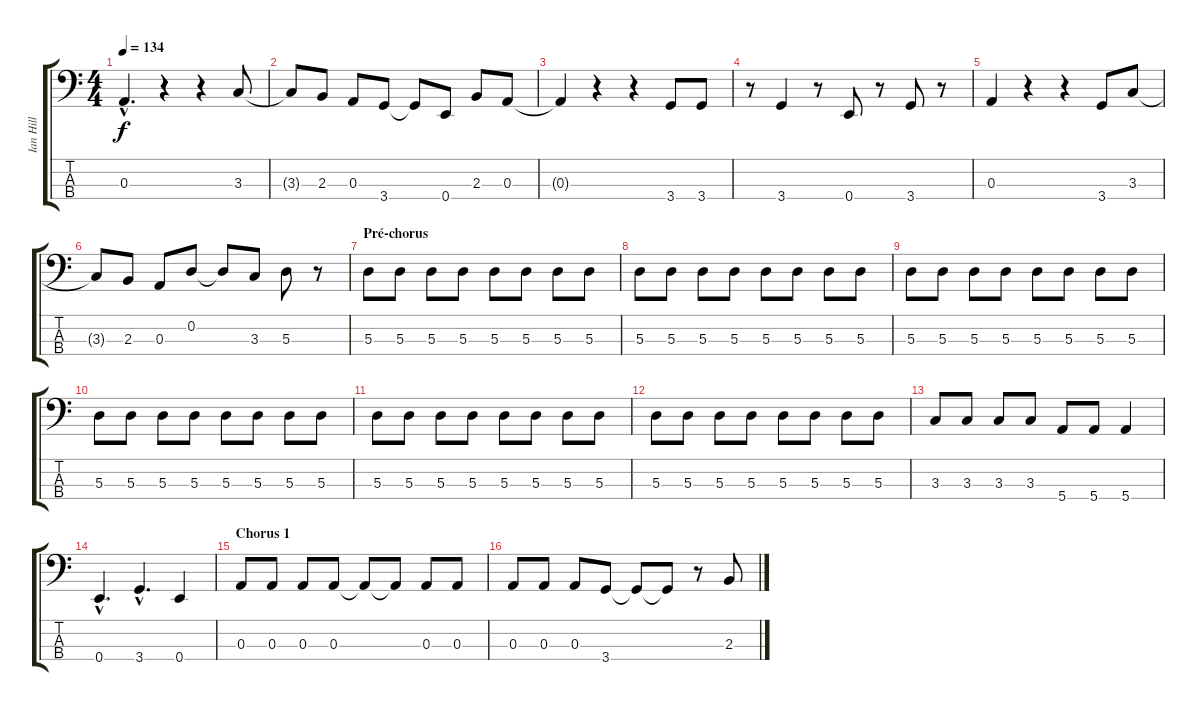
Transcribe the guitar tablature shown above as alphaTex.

\track ("Ian Hill" "Ian Hill") {instrument electricbasspick}
\staff {score tabs}
\tuning (G2 D2 A1 E1) {hide}
\ts (4 4)
\tempo 134
\clef f4
\ks c
0.3{hac}.4{d dy f} r.4 r.4 3.3.8 |
3.3{t}.8 2.3.8 0.3.8 3.4.8 3.4{t}.8 0.4.8 2.3.8 0.3.8 |
0.3{t}.4 r.4 r.4 3.4.8 3.4.8 |
r.8 3.4.4 r.8 0.4.8 r.8 3.4.8 r.8 |
0.3.4 r.4 r.4 3.4.8 3.3.8 |
3.3{t}.8 2.3.8 0.3.8 0.2.8 0.2{t}.8 3.3.8 5.3.8 r.8 |
\section ("" "Pré-chorus")
5.3.8 5.3.8 5.3.8 5.3.8 5.3.8 5.3.8 5.3.8 5.3.8 |
5.3.8 5.3.8 5.3.8 5.3.8 5.3.8 5.3.8 5.3.8 5.3.8 |
5.3.8 5.3.8 5.3.8 5.3.8 5.3.8 5.3.8 5.3.8 5.3.8 |
5.3.8 5.3.8 5.3.8 5.3.8 5.3.8 5.3.8 5.3.8 5.3.8 |
5.3.8 5.3.8 5.3.8 5.3.8 5.3.8 5.3.8 5.3.8 5.3.8 |
5.3.8 5.3.8 5.3.8 5.3.8 5.3.8 5.3.8 5.3.8 5.3.8 |
3.3.8 3.3.8 3.3.8 3.3.8 5.4.8 5.4.8 5.4.4 |
0.4{hac}.4{d} 3.4{hac}.4{d} 0.4.4 |
\section ("" "Chorus 1")
0.3.8 0.3.8 0.3.8 0.3.8 0.3{t}.8 0.3{t}.8 0.3.8 0.3.8 |
0.3.8 0.3.8 0.3.8 3.4.8 3.4{t}.8 3.4{t}.8 r.8 2.3.8
